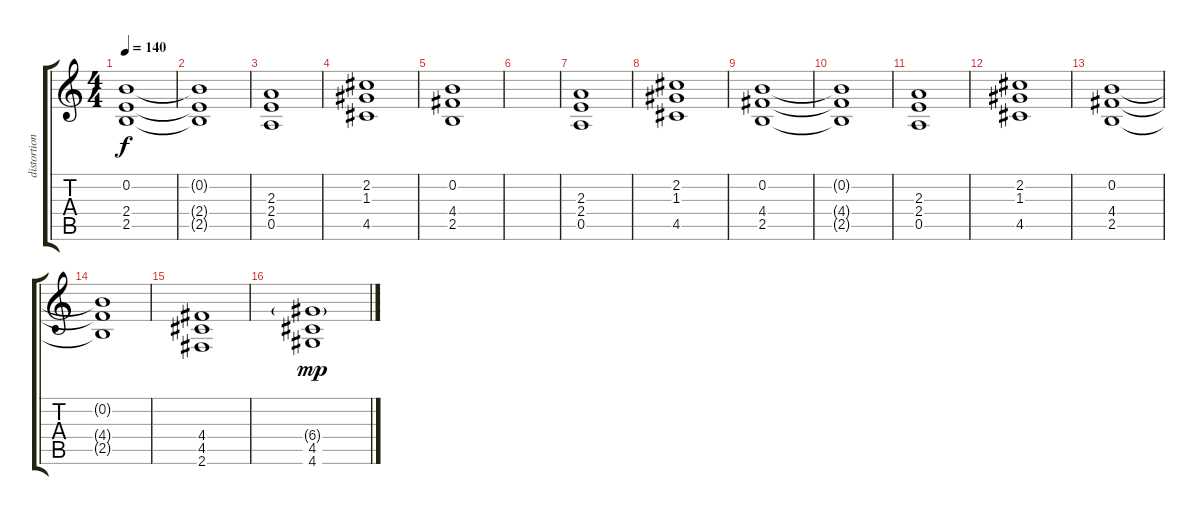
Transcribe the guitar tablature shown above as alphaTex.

\track ("distortion guitar" "distortion") {instrument distortionguitar}
\staff {score tabs}
\tuning (E4 B3 G3 D3 A2 E2) {hide}
\ts (4 4)
\tempo 140
\clef g2
\ks c
(0.2 2.4 2.5).1{dy f} |
(0.2{t} 2.4{t} 2.5{t}).1 |
(2.3 2.4 0.5).1 |
(2.2 1.3 4.5).1 |
(0.2 4.4 2.5).1 |
|
(2.3 2.4 0.5).1 |
(2.2 1.3 4.5).1 |
(0.2 4.4 2.5).1 |
(0.2{t} 4.4{t} 2.5{t}).1 |
(2.3 2.4 0.5).1 |
(2.2 1.3 4.5).1 |
(0.2 4.4 2.5).1 |
(0.2{t} 4.4{t} 2.5{t}).1 |
(4.4 4.5 2.6).1 |
(6.4{g} 4.5 4.6).1{dy mp}
